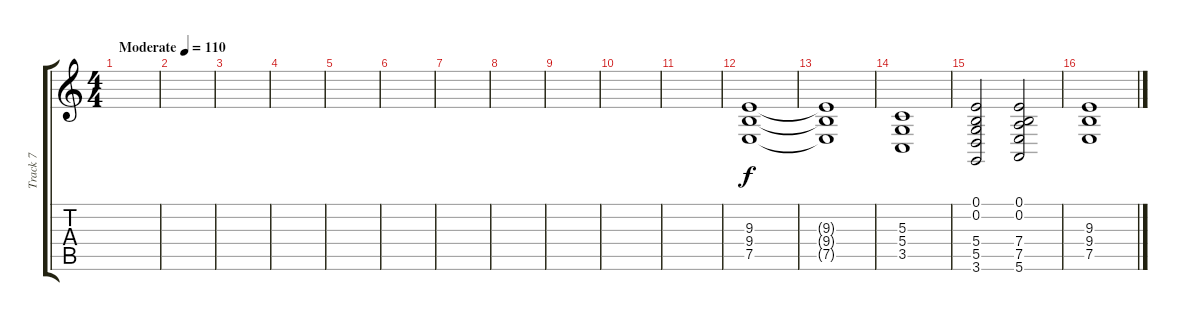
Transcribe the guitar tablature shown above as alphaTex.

\track ("Track 7" "Track 7") {instrument synthstrings2}
\staff {score tabs}
\tuning (E4 B3 G3 D3 A2 E2) {hide}
\ts (4 4)
\tempo (110 "Moderate")
\clef g2
\ks c
|
|
|
|
|
|
|
|
|
|
|
(9.3 9.4 7.5).1 |
(9.3{t} 9.4{t} 7.5{t}).1 |
(5.3 5.4 3.5).1 |
(0.1 0.2 5.4 5.5 3.6).2 (0.1 0.2 7.4 7.5 5.6).2 |
(9.3 9.4 7.5).1
